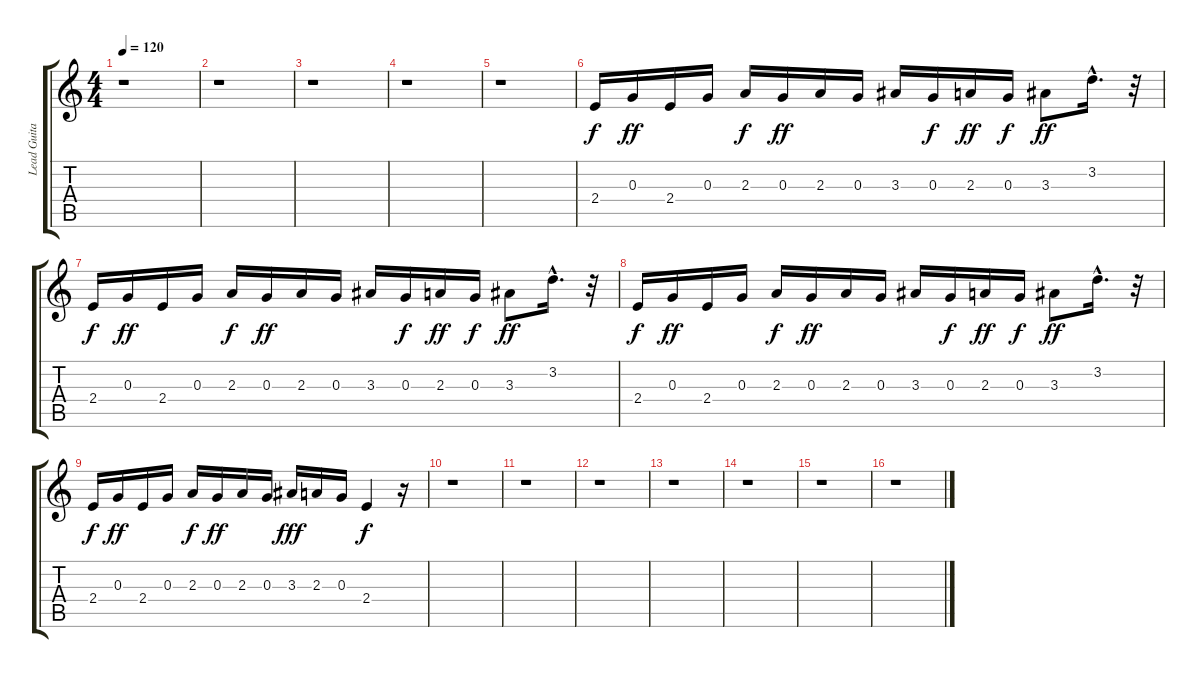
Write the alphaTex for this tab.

\track ("Lead Guitar" "Lead Guita") {instrument distortionguitar}
\staff {score tabs}
\tuning (E4 B3 G3 D3 A2 E2) {hide}
\ts (4 4)
\tempo 120
\clef g2
\ks c
r.1{dy f instrument distortionguitar} |
r.1 |
r.1 |
r.1 |
r.1 |
2.4.16 0.3.16{dy ff} 2.4.16 0.3.16 2.3.16{dy f} 0.3.16{dy ff} 2.3.16 0.3.16 3.3.16 0.3.16{dy f} 2.3.16{dy ff} 0.3.16{dy f} 3.3.8{dy ff} 3.2{hac}.16{d} r.32 |
2.4.16{dy f} 0.3.16{dy ff} 2.4.16 0.3.16 2.3.16{dy f} 0.3.16{dy ff} 2.3.16 0.3.16 3.3.16 0.3.16{dy f} 2.3.16{dy ff} 0.3.16{dy f} 3.3.8{dy ff} 3.2{hac}.16{d} r.32 |
2.4.16{dy f} 0.3.16{dy ff} 2.4.16 0.3.16 2.3.16{dy f} 0.3.16{dy ff} 2.3.16 0.3.16 3.3.16 0.3.16{dy f} 2.3.16{dy ff} 0.3.16{dy f} 3.3.8{dy ff} 3.2{hac}.16{d} r.32 |
2.4.16{dy f} 0.3.16{dy ff} 2.4.16 0.3.16 2.3.16{dy f} 0.3.16{dy ff} 2.3.16 0.3.16 3.3.16{dy fff} 2.3.16 0.3.16 2.4.4{dy f} r.16 |
r.1 |
r.1 |
r.1 |
r.1 |
r.1 |
r.1 |
r.1
